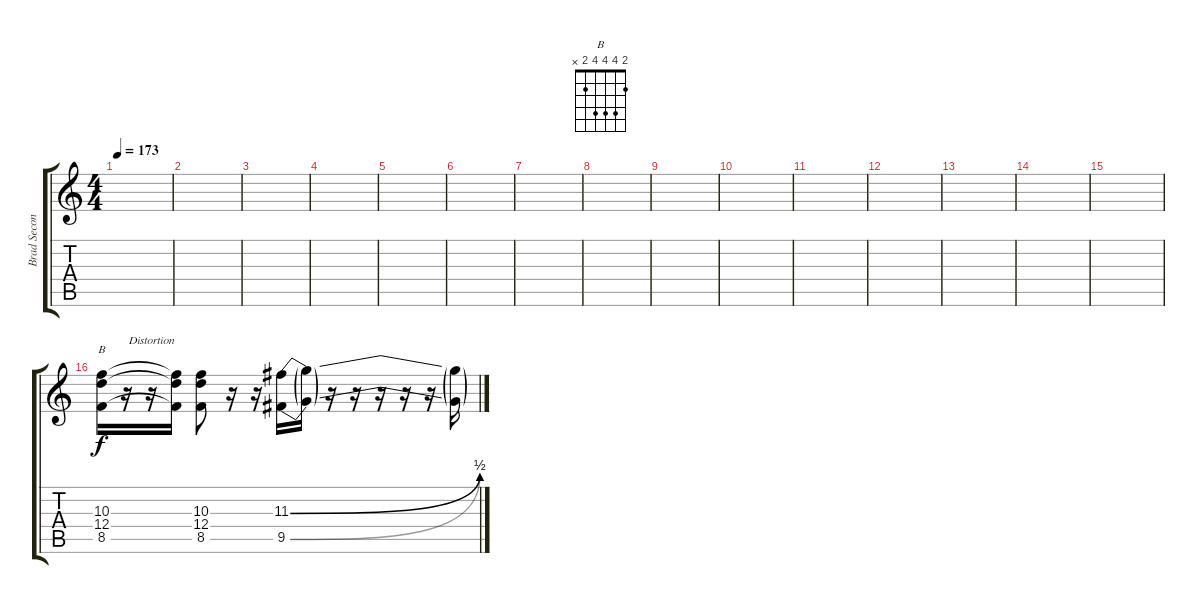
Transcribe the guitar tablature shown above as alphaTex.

\track ("Brad Second Guitar" "Brad Secon") {instrument electricguitarjazz}
\staff {score tabs}
\tuning (E4 B3 G3 D3 A2 E2) {hide}
\chord ("B" 2 4 4 4 2 x)
\ts (4 4)
\tempo 173
\clef g2
\ks c
|
|
|
|
|
|
|
|
|
|
|
|
|
|
|
(10.3 12.4 8.5).16{ch "B" txt "         Distortion" dy f instrument distortionguitar} r.16 r.16 (10.3{t} 12.4{t} 8.5{t}).16 (10.3 12.4 8.5).8 r.16 r.16 (11.3{be (bend 0 0 60 2)} 9.5{be (bend 0 0 60 2)}).16 (11.3{t} 9.5{t}).16 r.16 r.16 r.16 r.16 r.16 (11.3{t} 9.5{t}).16
